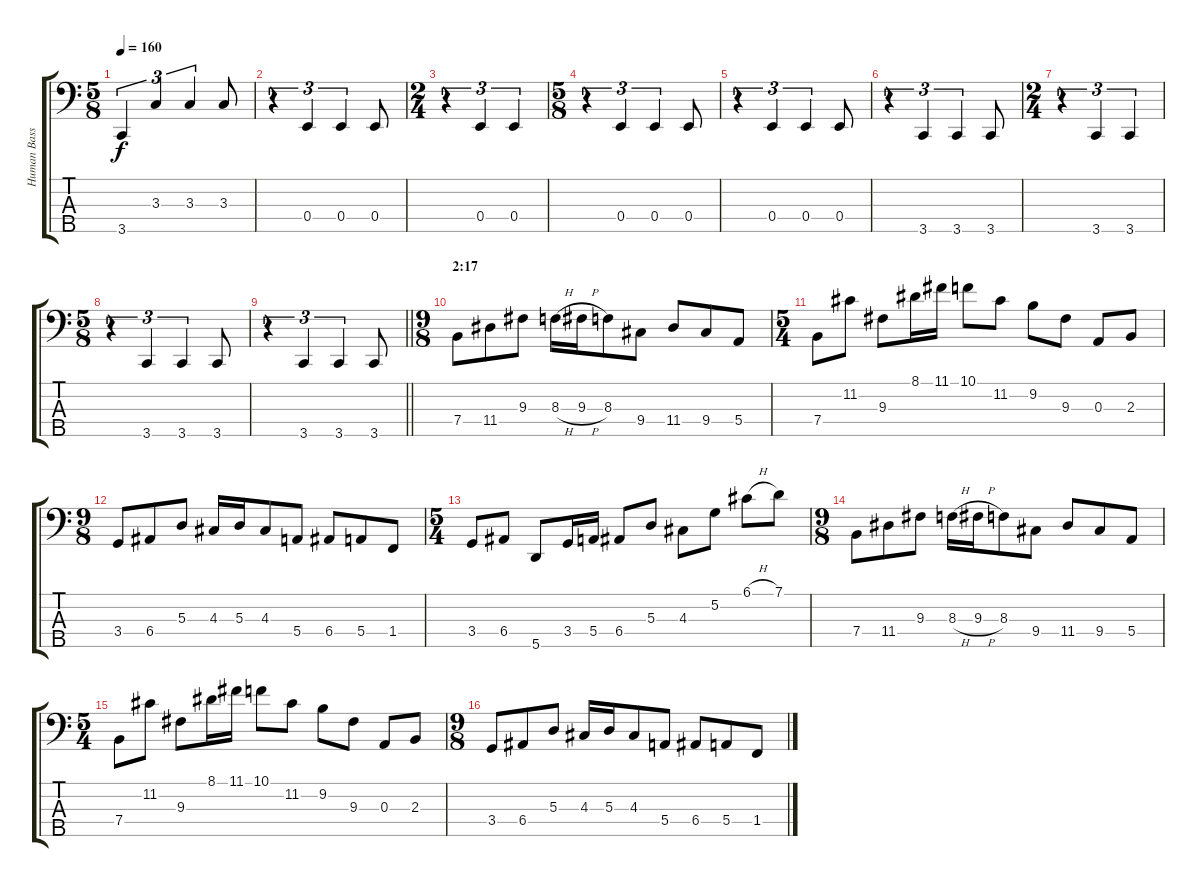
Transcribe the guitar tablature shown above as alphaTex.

\track ("Human Bass" "Human Bass") {mute instrument electricbassfinger}
\staff {score tabs}
\tuning (G2 D2 A1 E1 A0) {hide}
\ts (5 8)
\tempo 160
\clef f4
\ks c
3.5.4{tu (3 2) dy f} 3.3.4{tu (3 2)} 3.3.4{tu (3 2)} 3.3.8 |
r.4{tu (3 2)} 0.4.4{tu (3 2)} 0.4.4{tu (3 2)} 0.4.8 |
\ts (2 4)
r.4{tu (3 2)} 0.4.4{tu (3 2)} 0.4.4{tu (3 2)} |
\ts (5 8)
r.4{tu (3 2)} 0.4.4{tu (3 2)} 0.4.4{tu (3 2)} 0.4.8 |
r.4{tu (3 2)} 0.4.4{tu (3 2)} 0.4.4{tu (3 2)} 0.4.8 |
r.4{tu (3 2)} 3.5.4{tu (3 2)} 3.5.4{tu (3 2)} 3.5.8 |
\ts (2 4)
r.4{tu (3 2)} 3.5.4{tu (3 2)} 3.5.4{tu (3 2)} |
\ts (5 8)
r.4{tu (3 2)} 3.5.4{tu (3 2)} 3.5.4{tu (3 2)} 3.5.8 |
\barLineRight lightlight
r.4{tu (3 2)} 3.5.4{tu (3 2)} 3.5.4{tu (3 2)} 3.5.8 |
\ts (9 8)
\section ("" "2:17")
7.4.8 11.4.8 9.3.8 8.3{h}.16 9.3{h}.16 8.3.8 9.4.8 11.4.8 9.4.8 5.4.8 |
\ts (5 4)
7.4.8 11.2.8 9.3.8 8.1.16 11.1.16 10.1.8 11.2.8 9.2.8 9.3.8 0.3.8 2.3.8 |
\ts (9 8)
3.4.8 6.4.8 5.3.8 4.3.16 5.3.16 4.3.8 5.4.8 6.4.8 5.4.8 1.4.8 |
\ts (5 4)
3.4.8 6.4.8 5.5.8 3.4.16 5.4.16 6.4.8 5.3.8 4.3.8 5.2.8 6.1{h}.8 7.1.8 |
\ts (9 8)
7.4.8 11.4.8 9.3.8 8.3{h}.16 9.3{h}.16 8.3.8 9.4.8 11.4.8 9.4.8 5.4.8 |
\ts (5 4)
7.4.8 11.2.8 9.3.8 8.1.16 11.1.16 10.1.8 11.2.8 9.2.8 9.3.8 0.3.8 2.3.8 |
\ts (9 8)
3.4.8 6.4.8 5.3.8 4.3.16 5.3.16 4.3.8 5.4.8 6.4.8 5.4.8 1.4.8
